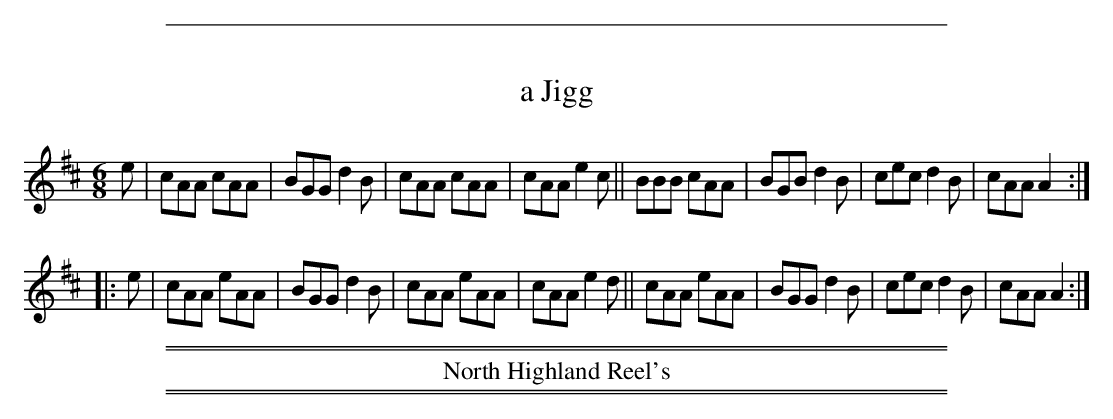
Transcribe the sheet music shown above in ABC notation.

X:1
T: a Jigg
M: 6/8
L: 1/8
K: Amix
e |\
cAA cAA | BGG d2B | cAA cAA | cAA e2c ||\
BBB cAA | BGB d2B | cec d2B | cAA A2  ::
e |\
cAA eAA | BGG d2B | cAA eAA | cAA e2d ||\
cAA eAA | BGG d2B | cec d2B | cAA A2  :|
